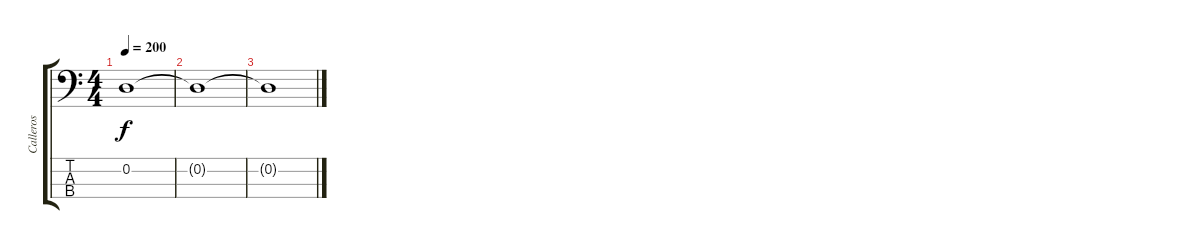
\track ("Calleros" "Calleros") {instrument electricbassfinger}
\staff {score tabs}
\tuning (G2 D2 A1 E1) {hide}
\ts (4 4)
\tempo 200
\clef f4
\ks c
0.2.1{dy f} |
0.2{t}.1 |
0.2{t}.1
